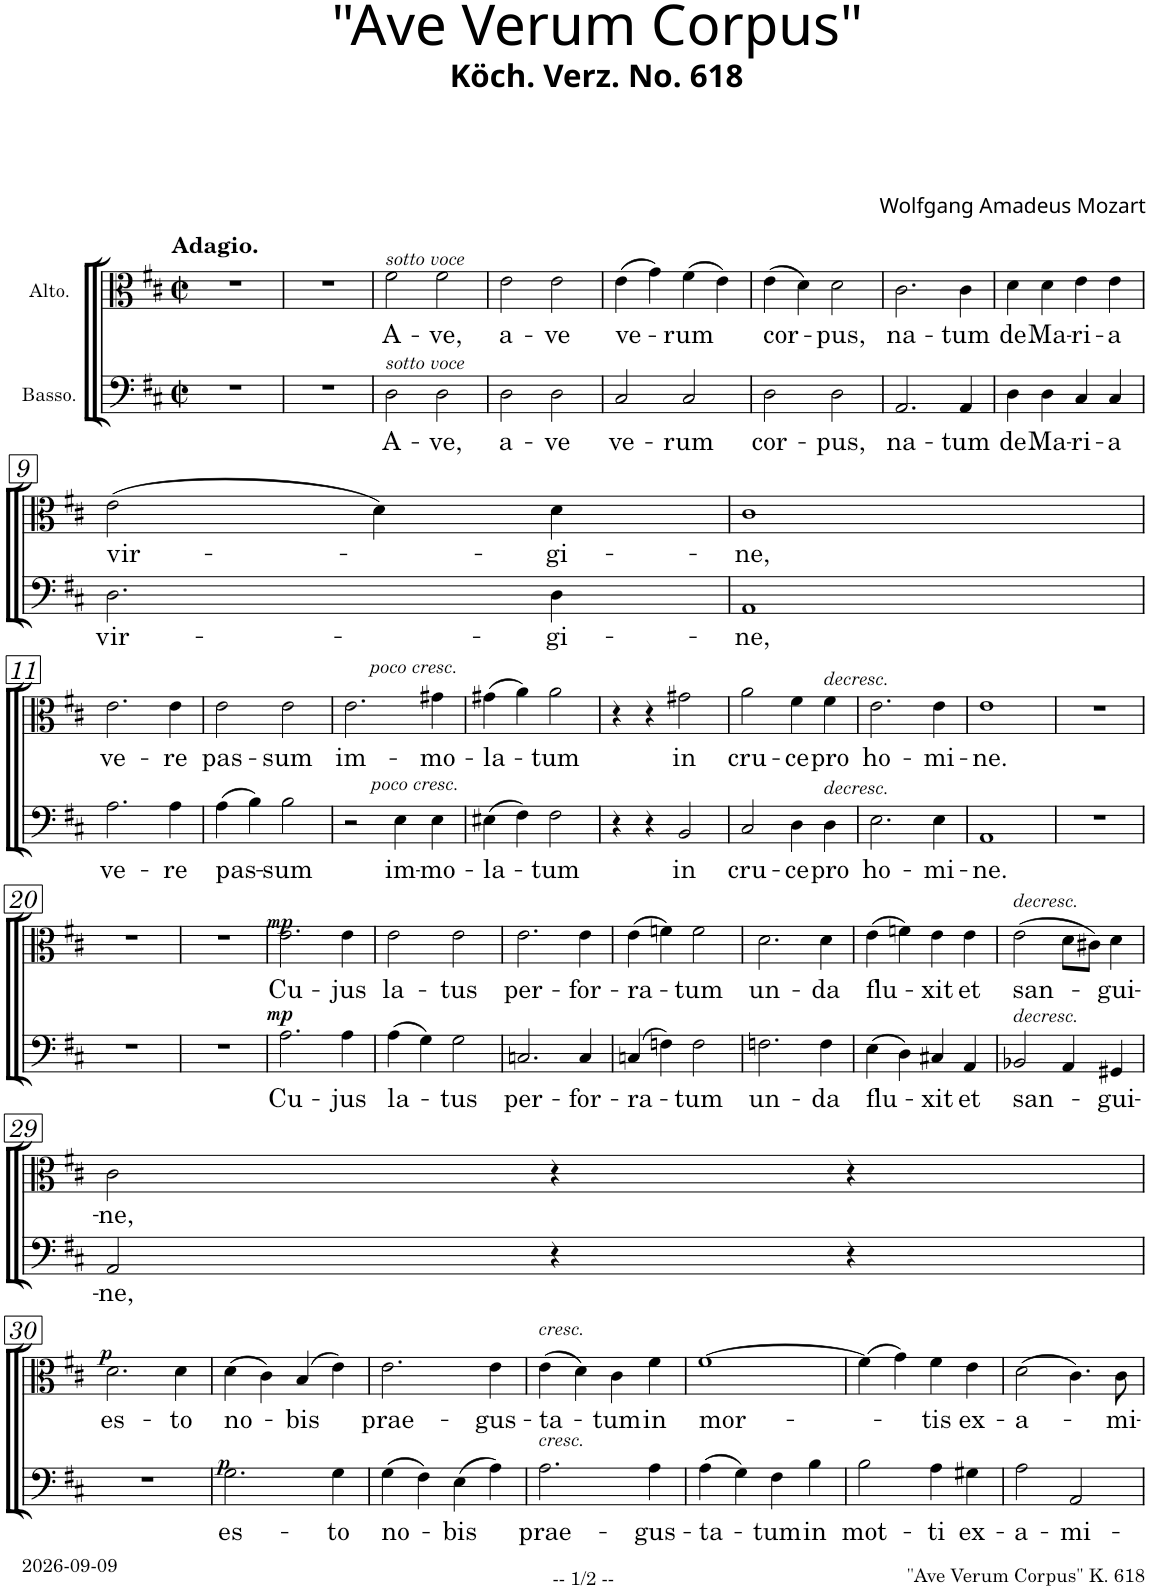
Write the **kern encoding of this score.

**kern	**text	**dynam	**kern	**text	**dynam
*part2	*part2	*part2	*part1	*part1	*part1
*staff2	*staff2	*staff2	*staff1	*staff1	*staff1
*I"Basso.	*	*	*I"Alto.	*	*
*clefF4	*	*	*clefC3	*	*
*k[f#c#]	*	*	*k[f#c#]	*	*
*M2/2	*	*	*M2/2	*	*
*met(c|)	*	*	*met(c|)	*	*
=1	=1	=1	=1	=1	=1
1r	.	.	1r	.	.
=2	=2	=2	=2	=2	=2
1r	.	.	1r	.	.
=3	=3	=3	=3	=3	=3
!	!LO:LY:b	!LO:DY:a	!	!LO:LY:b	!LO:DY:a
2D\	A-	other-dynamics	2f#\	A-	other-dynamics
!	!LO:LY:b	!	!	!LO:LY:b	!
2D\	-ve,	.	2f#\	-ve,	.
=4	=4	=4	=4	=4	=4
!	!LO:LY:b	!	!	!LO:LY:b	!
2D\	a-	.	2e\	a-	.
!	!LO:LY:b	!	!	!LO:LY:b	!
2D\	-ve	.	2e\	-ve	.
=5	=5	=5	=5	=5	=5
!	!LO:LY:b	!	!	!LO:LY:b	!
2C#/	ve-	.	(4e\	ve-	.
.	.	.	4g\)	.	.
!	!LO:LY:b	!	!	!LO:LY:b	!
2C#/	-rum	.	(4f#\	-rum	.
.	.	.	4e\)	.	.
=6	=6	=6	=6	=6	=6
!	!LO:LY:b	!	!	!LO:LY:b	!
2D\	cor-	.	(4e\	cor-	.
.	.	.	4d\)	.	.
!	!LO:LY:b	!	!	!LO:LY:b	!
2D\	-pus,	.	2d\	-pus,	.
=7	=7	=7	=7	=7	=7
!	!LO:LY:b	!	!	!LO:LY:b	!
2.AA/	na-	.	2.c#\	na-	.
!	!LO:LY:b	!	!	!LO:LY:b	!
4AA/	-tum	.	4c#\	-tum	.
=8	=8	=8	=8	=8	=8
!	!LO:LY:b	!	!	!LO:LY:b	!
4D\	de	.	4d\	de	.
!	!LO:LY:b	!	!	!LO:LY:b	!
4D\	Ma-	.	4d\	Ma-	.
!	!LO:LY:b	!	!	!LO:LY:b	!
4C#/	-ri-	.	4e\	-ri-	.
!	!LO:LY:b	!	!	!LO:LY:b	!
4C#/	-a	.	4e\	-a	.
!!LO:LB:g=z
=9	=9	=9	=9	=9	=9
!	!LO:LY:b	!	!	!LO:LY:b	!
2.D\	vir-	.	(2e\	vir-	.
.	.	.	4d\)	.	.
!	!LO:LY:b	!	!	!LO:LY:b	!
4D\	-gi-	.	4d\	-gi-	.
=10	=10	=10	=10	=10	=10
!	!LO:LY:b	!	!	!LO:LY:b	!
1AA	-ne,	.	1c#	-ne,	.
!!LO:LB:g=z
=11	=11	=11	=11	=11	=11
!	!LO:LY:b	!	!	!LO:LY:b	!
2.A\	ve-	.	2.e\	ve-	.
!	!LO:LY:b	!	!	!LO:LY:b	!
4A\	-re	.	4e\	-re	.
=12	=12	=12	=12	=12	=12
!	!LO:LY:b	!	!	!LO:LY:b	!
(4A\	pas-	.	2e\	pas-	.
4B\)	.	.	.	.	.
!	!LO:LY:b	!	!	!LO:LY:b	!
2B\	-sum	.	2e\	-sum	.
=13	=13	=13	=13	=13	=13
!	!	!	!	!LO:LY:b	!
2r	.	.	2.e\	im-	.
!	!LO:LY:b	!	!	!	!
4E\	im-	.	.	.	.
!	!	!	!LO:TX:a:i:t=poco cresc.	!	!
!LO:TX:a:i:t=poco cresc.	!	!	!	!	!
!	!LO:LY:b	!	!	!LO:LY:b	!
4E\	-mo-	.	4g#X\	-mo-	.
=14	=14	=14	=14	=14	=14
!	!LO:LY:b	!	!	!LO:LY:b	!
(4E#X\	-la-	.	(4g#X\	-la-	.
4F#\)	.	.	4a\)	.	.
!	!LO:LY:b	!	!	!LO:LY:b	!
2F#\	-tum	.	2a\	-tum	.
=15	=15	=15	=15	=15	=15
4r	.	.	4r	.	.
4r	.	.	4r	.	.
!	!LO:LY:b	!	!	!LO:LY:b	!
2BB/	in	.	2g#X\	in	.
=16	=16	=16	=16	=16	=16
!	!LO:LY:b	!	!	!LO:LY:b	!
2C#/	cru-	.	2a\	cru-	.
!	!LO:LY:b	!	!	!LO:LY:b	!
4D\	-ce	.	4f#\	-ce	.
!	!	!	!LO:TX:a:i:t=decresc.	!	!
!LO:TX:a:i:t=decresc.	!	!	!	!	!
!	!LO:LY:b	!	!	!LO:LY:b	!
4D\	pro	.	4f#\	pro	.
=17	=17	=17	=17	=17	=17
!	!LO:LY:b	!	!	!LO:LY:b	!
2.E\	ho-	.	2.e\	ho-	.
!	!LO:LY:b	!	!	!LO:LY:b	!
4E\	-mi-	.	4e\	-mi-	.
=18	=18	=18	=18	=18	=18
!	!LO:LY:b	!	!	!LO:LY:b	!
1AA	-ne.	.	1e	-ne.	.
=19	=19	=19	=19	=19	=19
1r	.	.	1r	.	.
!!LO:LB:g=z
=20	=20	=20	=20	=20	=20
1r	.	.	1r	.	.
=21	=21	=21	=21	=21	=21
1r	.	.	1r	.	.
=22	=22	=22	=22	=22	=22
!	!LO:LY:b	!LO:DY:a	!	!LO:LY:b	!LO:DY:a
2.A\	Cu-	mp	2.e\	Cu-	mp
!	!LO:LY:b	!	!	!LO:LY:b	!
4A\	-jus	.	4e\	-jus	.
=23	=23	=23	=23	=23	=23
!	!LO:LY:b	!	!	!LO:LY:b	!
(4A\	la-	.	2e\	la-	.
4G\)	.	.	.	.	.
!	!LO:LY:b	!	!	!LO:LY:b	!
2G\	-tus	.	2e\	-tus	.
=24	=24	=24	=24	=24	=24
!	!LO:LY:b	!	!	!LO:LY:b	!
2.Cn/	per-	.	2.e\	per-	.
!	!LO:LY:b	!	!	!LO:LY:b	!
4C/	-for-	.	4e\	-for-	.
=25	=25	=25	=25	=25	=25
!	!LO:LY:b	!	!	!LO:LY:b	!
(4Cn/	-ra-	.	(4e\	-ra-	.
4Fn\)	.	.	4fn\)	.	.
!	!LO:LY:b	!	!	!LO:LY:b	!
2F\	-tum	.	2f\	-tum	.
=26	=26	=26	=26	=26	=26
!	!LO:LY:b	!	!	!LO:LY:b	!
2.Fn\	un-	.	2.d\	un-	.
!	!LO:LY:b	!	!	!LO:LY:b	!
4F\	-da	.	4d\	-da	.
=27	=27	=27	=27	=27	=27
!	!LO:LY:b	!	!	!LO:LY:b	!
(4E\	flu-	.	(4e\	flu-	.
4D\)	.	.	4fn\)	.	.
!	!LO:LY:b	!	!	!LO:LY:b	!
4C#X/	-xit	.	4e\	-xit	.
!	!LO:LY:b	!	!	!LO:LY:b	!
4AA/	et	.	4e\	et	.
=28	=28	=28	=28	=28	=28
!	!	!	!LO:TX:a:i:t=decresc.	!	!
!LO:TX:a:i:t=decresc.	!	!	!	!	!
!	!LO:LY:b	!	!	!LO:LY:b	!
2BB-X/	san-	.	(2e\	san-	.
4AA/	.	.	8d\L	.	.
.	.	.	8c#X\J)	.	.
!	!LO:LY:b	!	!	!LO:LY:b	!
4GG#X/	-gui-	.	4d\	-gui-	.
!!LO:LB:g=z
=29	=29	=29	=29	=29	=29
!	!LO:LY:b	!	!	!LO:LY:b	!
2AA/	-ne,	.	2c#\	-ne,	.
4r	.	.	4r	.	.
4r	.	.	4r	.	.
!!LO:LB:g=z
=30	=30	=30	=30	=30	=30
!	!	!	!	!LO:LY:b	!LO:DY:a
1r	.	.	2.d\	es-	p
!	!	!	!	!LO:LY:b	!
.	.	.	4d\	-to	.
=31	=31	=31	=31	=31	=31
!	!LO:LY:b	!LO:DY:a	!	!LO:LY:b	!
2.G\	es-	p	(4d\	no-	.
.	.	.	4c#\)	.	.
!	!	!	!	!LO:LY:b	!
.	.	.	(4B/	-bis	.
!	!LO:LY:b	!	!	!	!
4G\	-to	.	4e\)	.	.
=32	=32	=32	=32	=32	=32
!	!LO:LY:b	!	!	!LO:LY:b	!
(4G\	no-	.	2.e\	prae-	.
4F#\)	.	.	.	.	.
!	!LO:LY:b	!	!	!	!
(4E\	-bis	.	.	.	.
!	!	!	!	!LO:LY:b	!
4A\)	.	.	4e\	-gus-	.
=33	=33	=33	=33	=33	=33
!	!	!	!LO:TX:a:i:t=cresc.	!	!
!LO:TX:a:i:t=cresc.	!	!	!	!	!
!	!LO:LY:b	!	!	!LO:LY:b	!
2.A\	prae-	.	(4e\	-ta-	.
.	.	.	4d\)	.	.
!	!	!	!	!LO:LY:b	!
.	.	.	4c#\	-tum	.
!	!LO:LY:b	!	!	!LO:LY:b	!
4A\	-gus-	.	4f#\	in	.
=34	=34	=34	=34	=34	=34
!	!LO:LY:b	!	!	!LO:LY:b	!
(4A\	-ta-	.	[1f#	mor-	.
4G\)	.	.	.	.	.
!	!LO:LY:b	!	!	!	!
4F#\	-tum	.	.	.	.
!	!LO:LY:b	!	!	!	!
4B\	in	.	.	.	.
=35	=35	=35	=35	=35	=35
!	!LO:LY:b	!	!	!	!
2B\	mot-	.	(4f#\]	.	.
.	.	.	4g\)	.	.
!	!LO:LY:b	!	!	!LO:LY:b	!
4A\	-ti	.	4f#\	-tis	.
!	!LO:LY:b	!	!	!LO:LY:b	!
4G#X\	ex-	.	4e\	ex-	.
=36	=36	=36	=36	=36	=36
!	!LO:LY:b	!	!	!LO:LY:b	!
2A\	-a-	.	(2d\	-a-	.
!	!LO:LY:b	!	!	!	!
2AA/	-mi-	.	4.c#\)	.	.
!	!	!	!	!LO:LY:b	!
.	.	.	8c#\	-mi-	.
=	=	=	=	=	=
*-	*-	*-	*-	*-	*-
